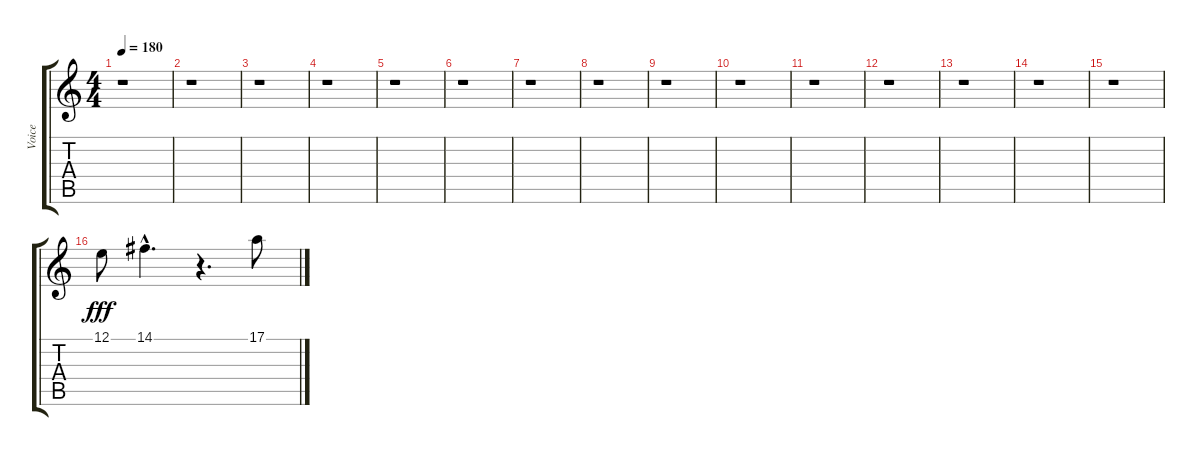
\track ("Voice" "Voice") {instrument flute}
\staff {score tabs}
\tuning (E4 B3 G3 D3 A2 E2) {hide}
\ts (4 4)
\tempo 180
\clef g2
\ks c
r.1{dy f} |
r.1 |
r.1 |
r.1 |
r.1 |
r.1 |
r.1 |
r.1 |
r.1 |
r.1 |
r.1 |
r.1 |
r.1 |
r.1 |
r.1 |
12.1.8{dy fff} 14.1{hac}.4{d} r.4{d} 17.1.8
